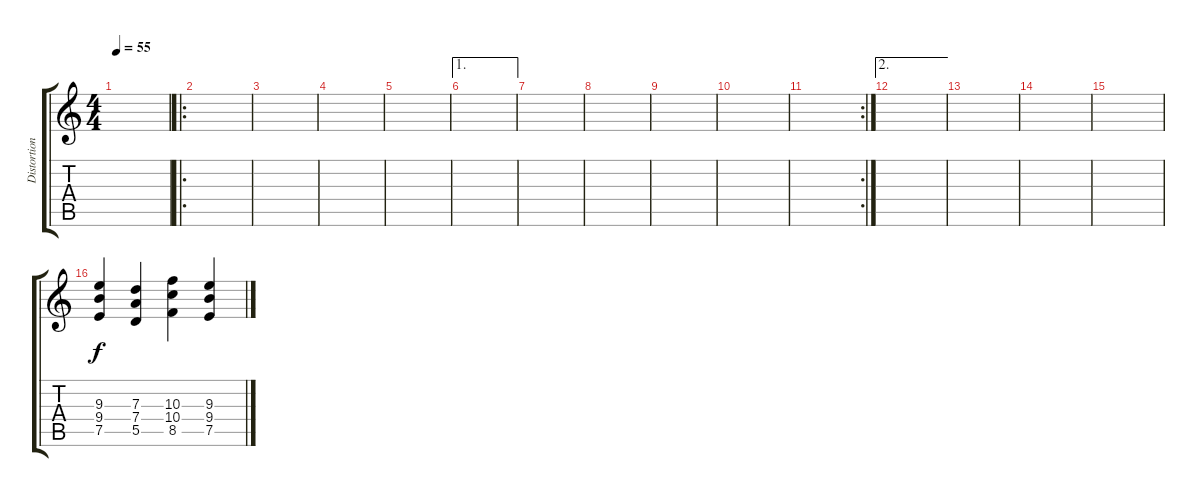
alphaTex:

\track ("Distortion Guitar" "Distortion") {instrument distortionguitar}
\staff {score tabs}
\tuning (E4 B3 G3 D3 A2 E2) {hide}
\ts (4 4)
\tempo 55
\clef g2
\ks c
|
\ro
|
|
|
|
\ae 1
|
|
|
|
|
\rc 2
|
\ae 2
|
|
|
|
(9.3 9.4 7.5).4 (7.3 7.4 5.5).4 (10.3 10.4 8.5).4 (9.3 9.4 7.5).4
